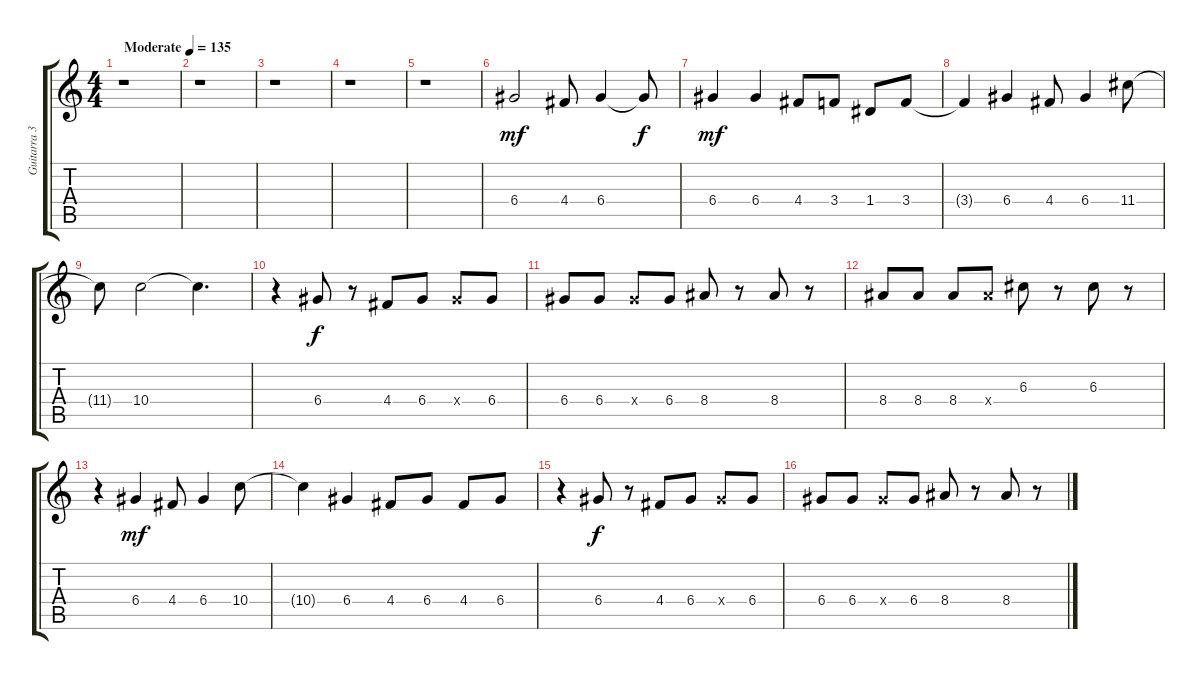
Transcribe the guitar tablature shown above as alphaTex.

\track ("Guitarra 3" "Guitarra 3") {instrument electricguitarjazz}
\staff {score tabs}
\tuning (E4 B3 G3 D3 A2 E2) {hide}
\ts (4 4)
\tempo (135 "Moderate")
\clef g2
\ks c
r.1{dy mf instrument electricguitarjazz} |
r.1 |
r.1 |
r.1 |
r.1 |
6.4.2 4.4.8 6.4.4 6.4{t}.8{dy f} |
6.4.4{dy mf} 6.4.4 4.4.8 3.4.8 1.4.8 3.4.8 |
3.4{t}.4 6.4.4 4.4.8 6.4.4 11.4.8 |
11.4{t}.8 10.4.2 10.4{t}.4{d} |
r.4 6.4.8{dy f} r.8 4.4.8 6.4.8 6.4{x}.8 6.4.8 |
6.4.8 6.4.8 6.4{x}.8 6.4.8 8.4.8 r.8 8.4.8 r.8 |
8.4.8 8.4.8 8.4.8 8.4{x}.8 6.3.8 r.8 6.3.8 r.8 |
r.4 6.4.4{dy mf} 4.4.8 6.4.4 10.4.8 |
10.4{t}.4 6.4.4 4.4.8 6.4.8 4.4.8 6.4.8 |
r.4 6.4.8{dy f} r.8 4.4.8 6.4.8 6.4{x}.8 6.4.8 |
6.4.8 6.4.8 6.4{x}.8 6.4.8 8.4.8 r.8 8.4.8 r.8
